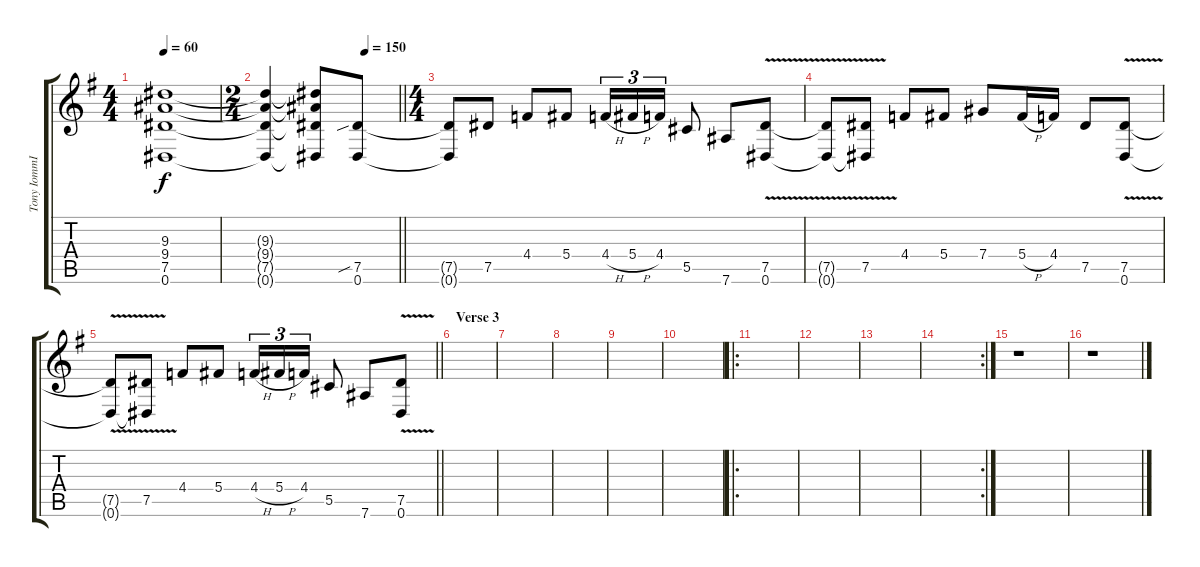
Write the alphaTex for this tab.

\track ("Tony IommI Electric (Lead)" "Tony IommI") {instrument distortionguitar}
\staff {score tabs}
\tuning (Eb4 Bb3 Gb3 Db3 Ab2 Eb2) {hide}
\ts (4 4)
\tempo 60
\clef g2
\ks g
(9.3{t} 9.4{t} 7.5{t} 0.6{t}).1{dy f} |
\ts (2 4)
\tempo (150 0.75)
\barLineRight lightlight
(9.3{t} 9.4{t} 7.5{t} 0.6{t}).4 (9.3{t} 9.4{t} 7.5{t} 0.6{t}).8 (7.5{sib} 0.6).8 |
\ts (4 4)
(7.5{t} 0.6{t}).8 7.5.8 4.4.8 5.4.8 4.4{h}.16{tu (3 2)} 5.4{h}.16{tu (3 2)} 4.4.16{tu (3 2)} 5.5.8 7.6.8 (7.5{v} 0.6{v}).8 |
(7.5{v t} 0.6{v t}).8 (7.5 0.6{t}).8 4.4.8 5.4.8 7.4.8 5.4{h}.16 4.4.16 7.5.8 (7.5{v} 0.6{v}).8 |
\barLineRight lightlight
(7.5{v t} 0.6{v t}).8 (7.5 0.6{t}).8 4.4.8 5.4.8 4.4{h}.16{tu (3 2)} 5.4{h}.16{tu (3 2)} 4.4.16{tu (3 2)} 5.5.8 7.6.8 (7.5{v} 0.6{v}).8 |
\section ("" "Verse 3")
|
|
|
|
|
\ro
|
|
|
\rc 2
|
r.1 |
r.1
